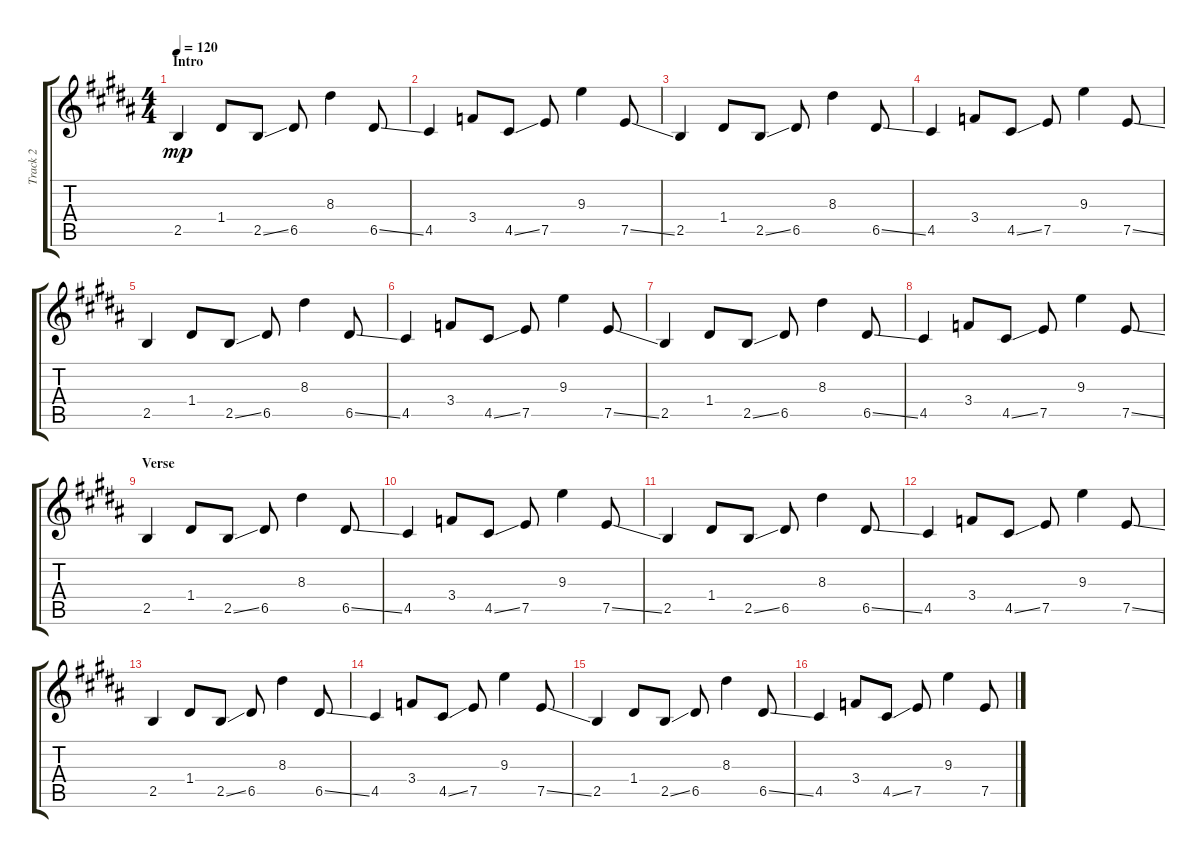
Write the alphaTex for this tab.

\track ("Track 2" "Track 2") {instrument electricbassfinger}
\staff {score tabs}
\tuning (E4 B3 G3 D3 A2 E2) {hide}
\ts (4 4)
\section ("" "Intro")
\tempo 120
\clef g2
\ks b
2.5.4{dy mp instrument electricbassfinger} 1.4.8 2.5{ss}.8 6.5.8 8.3.4 6.5{ss}.8 |
4.5.4 3.4.8 4.5{ss}.8 7.5.8 9.3.4 7.5{ss}.8 |
2.5.4 1.4.8 2.5{ss}.8 6.5.8 8.3.4 6.5{ss}.8 |
4.5.4 3.4.8 4.5{ss}.8 7.5.8 9.3.4 7.5{ss}.8 |
2.5.4 1.4.8 2.5{ss}.8 6.5.8 8.3.4 6.5{ss}.8 |
4.5.4 3.4.8 4.5{ss}.8 7.5.8 9.3.4 7.5{ss}.8 |
2.5.4 1.4.8 2.5{ss}.8 6.5.8 8.3.4 6.5{ss}.8 |
4.5.4 3.4.8 4.5{ss}.8 7.5.8 9.3.4 7.5{ss}.8 |
\section ("" "Verse")
2.5.4 1.4.8 2.5{ss}.8 6.5.8 8.3.4 6.5{ss}.8 |
4.5.4 3.4.8 4.5{ss}.8 7.5.8 9.3.4 7.5{ss}.8 |
2.5.4 1.4.8 2.5{ss}.8 6.5.8 8.3.4 6.5{ss}.8 |
4.5.4 3.4.8 4.5{ss}.8 7.5.8 9.3.4 7.5{ss}.8 |
2.5.4 1.4.8 2.5{ss}.8 6.5.8 8.3.4 6.5{ss}.8 |
4.5.4 3.4.8 4.5{ss}.8 7.5.8 9.3.4 7.5{ss}.8 |
2.5.4 1.4.8 2.5{ss}.8 6.5.8 8.3.4 6.5{ss}.8 |
4.5.4 3.4.8 4.5{ss}.8 7.5.8 9.3.4 7.5{ss}.8
